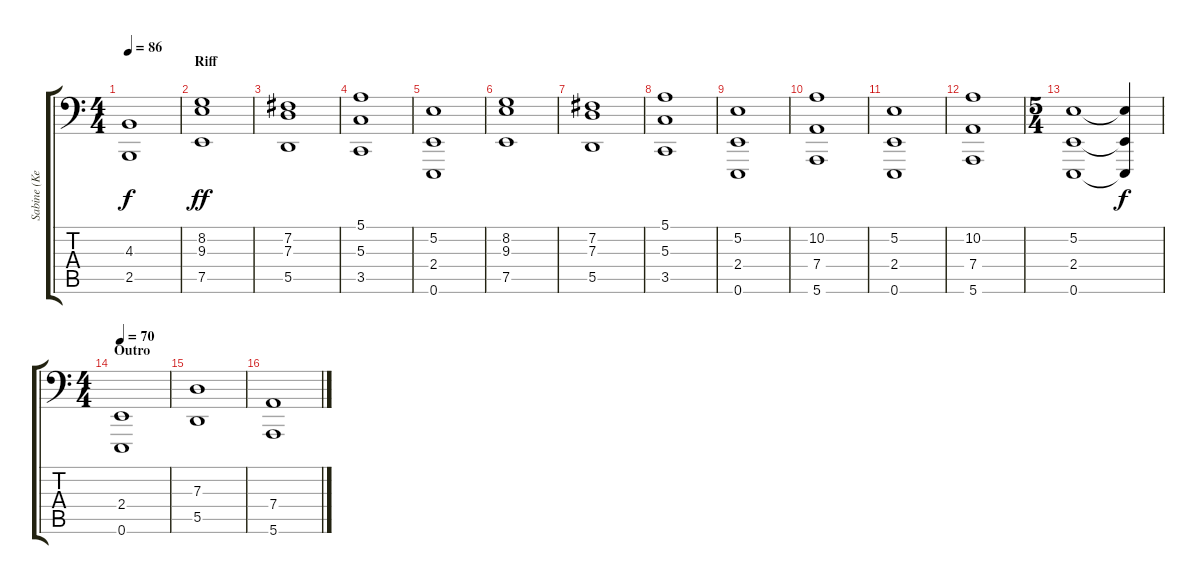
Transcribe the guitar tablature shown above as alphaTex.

\track ("Sabine (KeybLow)" "Sabine (Ke") {instrument stringensemble1}
\staff {score tabs}
\tuning (E3 B2 G2 D2 A1 E1) {hide}
\ts (4 4)
\tempo 86
\clef f4
\ks c
(4.3{t} 2.5{t}).1{dy f} |
\section ("" "Riff")
(8.2 9.3 7.5).1{dy ff volume 14} |
(7.2 7.3 5.5).1 |
(5.1 5.3 3.5).1 |
(5.2 2.4 0.6).1 |
(8.2 9.3 7.5).1 |
(7.2 7.3 5.5).1 |
(5.1 5.3 3.5).1 |
(5.2 2.4 0.6).1 |
(10.2 7.4 5.6).1 |
(5.2 2.4 0.6).1 |
(10.2 7.4 5.6).1 |
\ts (5 4)
(5.2 2.4 0.6).1 (5.2{t} 2.4{t} 0.6{t}).4{dy f} |
\ts (4 4)
\section ("" "Outro")
\tempo 70
(2.4 0.6).1 |
(7.3 5.5).1 |
(7.4 5.6).1
